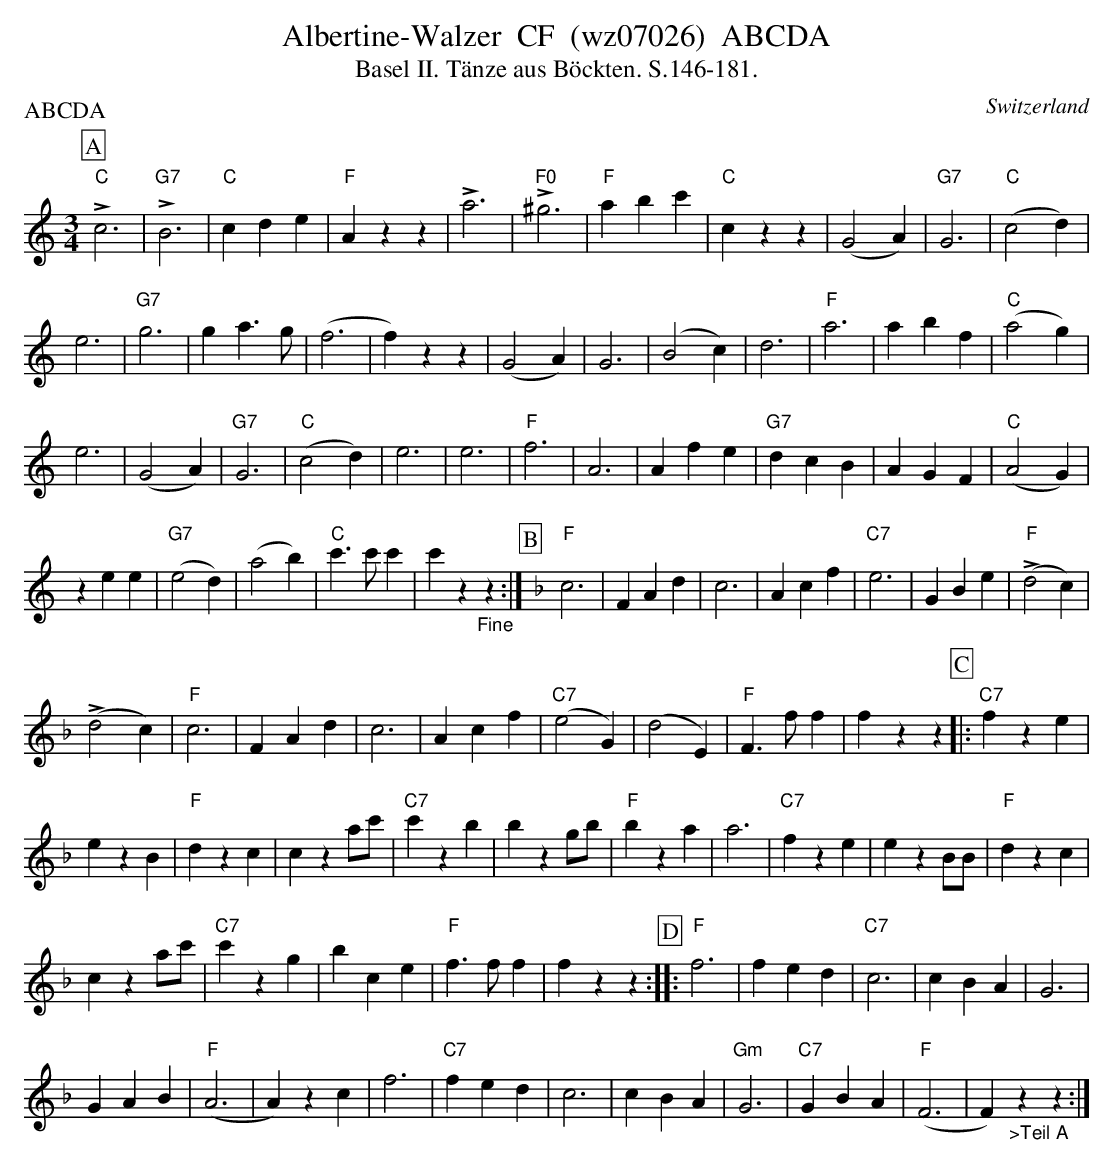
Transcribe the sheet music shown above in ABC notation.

X:1
T:Albertine-Walzer  CF  (wz07026)  ABCDA
T: Basel II. Tänze aus Böckten. S.146-181.
P:ABCDA
M:3/4
L:1/4
O:Switzerland
K:C major
[P:A] !>!"C"c3 | !>!"G7"B3 | "C"cde | "F"Azz | !>!a3 | !>!"F0"^g3 | "F"abc' | "C"czz | (G2A) | "G7"G3 | ("C"c2d) |
e3 | "G7"g3 | ga>g | (f3 | f)zz | (G2A) | G3 | (B2c) | d3 | "F"a3 | abf | ("C"a2g) |
e3 | (G2A) | "G7"G3 | ("C"c2d) | e3 | e3 | "F"f3 | A3 | Afe | "G7"dcB | AGF | ("C"A2G) |
zee | ("G7"e2d) | (a2b) | "C"c'>c'c' | c'z"_Fine"z :| [P:B] [K:F]"F"c3 | FAd | c3 | Acf | "C7"e3 | GBe | (!>!"F"d2c) |
(!>!d2c) | "F"c3 | FAd | c3 | Acf | ("C7"e2G) | (d2E) | "F"F>ff | fzz  [P:C] |: "C7"fze |
ezB | "F"dzc | cza/c'/ | "C7"c'zb | bzg/b/ | "F"bza | a3 | "C7"fze | ezB/B/ | "F"dzc |
cza/c'/ | "C7"c'zg | bce | "F"f>ff | fzz [P:D] :: "F"f3 | fed | "C7"c3 | cBA | G3 |
GAB | ("F"A3 | A)zc | f3 | "C7"fed | c3 | cBA | "Gm"G3 | "C7"GBA | ("F"F3 | F)"_>Teil A"zz :|
W:
